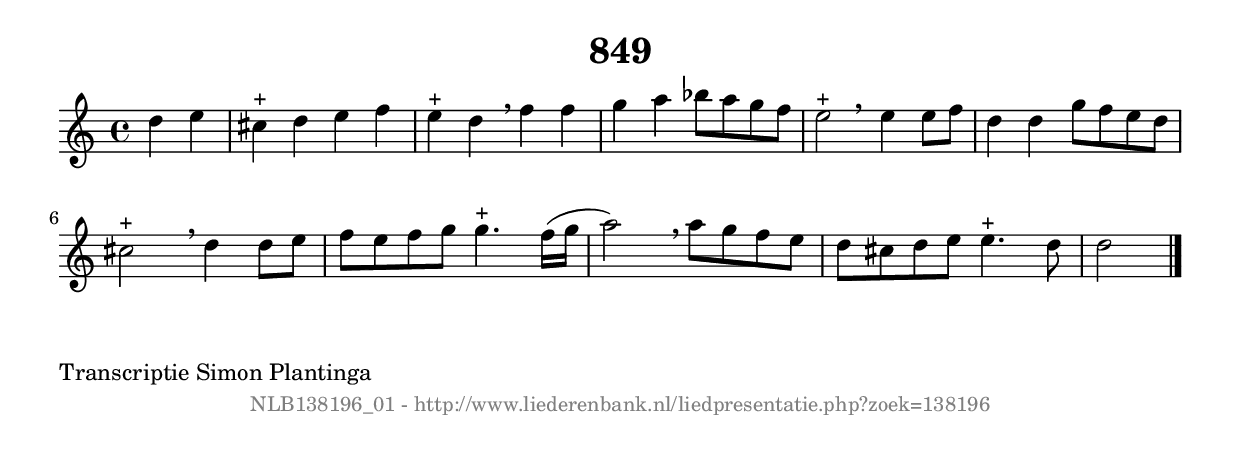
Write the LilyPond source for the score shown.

%
% produced by wce2krn 1.64 (7 June 2014)
%
\version"2.16"
#(append! paper-alist '(("long" . (cons (* 210 mm) (* 2000 mm)))))
#(set-default-paper-size "long")
sb = {\breathe}
mBreak = {\breathe }
bBreak = {\breathe }
x = {\once\override NoteHead #'style = #'cross }
gl=\glissando
itime={\override Staff.TimeSignature #'stencil = ##f }
ficta = {\once\set suggestAccidentals = ##t}
fine = {\once\override Score.RehearsalMark #'self-alignment-X = #1 \mark \markup {\italic{Fine}}}
dc = {\once\override Score.RehearsalMark #'self-alignment-X = #1 \mark \markup {\italic{D.C.}}}
dcf = {\once\override Score.RehearsalMark #'self-alignment-X = #1 \mark \markup {\italic{D.C. al Fine}}}
dcc = {\once\override Score.RehearsalMark #'self-alignment-X = #1 \mark \markup {\italic{D.C. al Coda}}}
ds = {\once\override Score.RehearsalMark #'self-alignment-X = #1 \mark \markup {\italic{D.S.}}}
dsf = {\once\override Score.RehearsalMark #'self-alignment-X = #1 \mark \markup {\italic{D.S. al Fine}}}
dsc = {\once\override Score.RehearsalMark #'self-alignment-X = #1 \mark \markup {\italic{D.S. al Coda}}}
pv = {\set Score.repeatCommands = #'((volta "1"))}
sv = {\set Score.repeatCommands = #'((volta "2"))}
tv = {\set Score.repeatCommands = #'((volta "3"))}
qv = {\set Score.repeatCommands = #'((volta "4"))}
xv = {\set Score.repeatCommands = #'((volta #f))}
\header{ tagline = ""
title = "849"
}
\score {{
\key d \dorian
\relative g'
{
\set melismaBusyProperties = #'()
\partial 32*16
\time 4/4
\tempo 4=120
\override Score.MetronomeMark #'transparent = ##t
\override Score.RehearsalMark #'break-visibility = #(vector #t #t #f)
d'4 e4 | cis4^"+" d4 e4 f4 | e4^"+" d4 \sb f4 f4 | g4 a4 bes8 a8 g8 f8 | e2^"+" \bar ":|:" \bBreak
e4 e8 f8 | d4 d4 g8 f8 e8 d8 | cis2^"+" \sb d4 d8 e8 | f8 e8 f8 g8 g4.^"+" f16( g16 | a2) \sb a8 g8 f8 e8 | d8 cis8 d8 e8 e4.^"+" d8 | d2 \bar "|."
 }}
 \midi { }
 \layout {
            indent = 0.0\cm
}
}
\markup { \wordwrap-string #" 
Transcriptie Simon Plantinga
"}
\markup { \vspace #0 } \markup { \with-color #grey \fill-line { \center-column { \smaller "NLB138196_01 - http://www.liederenbank.nl/liedpresentatie.php?zoek=138196" } } }
